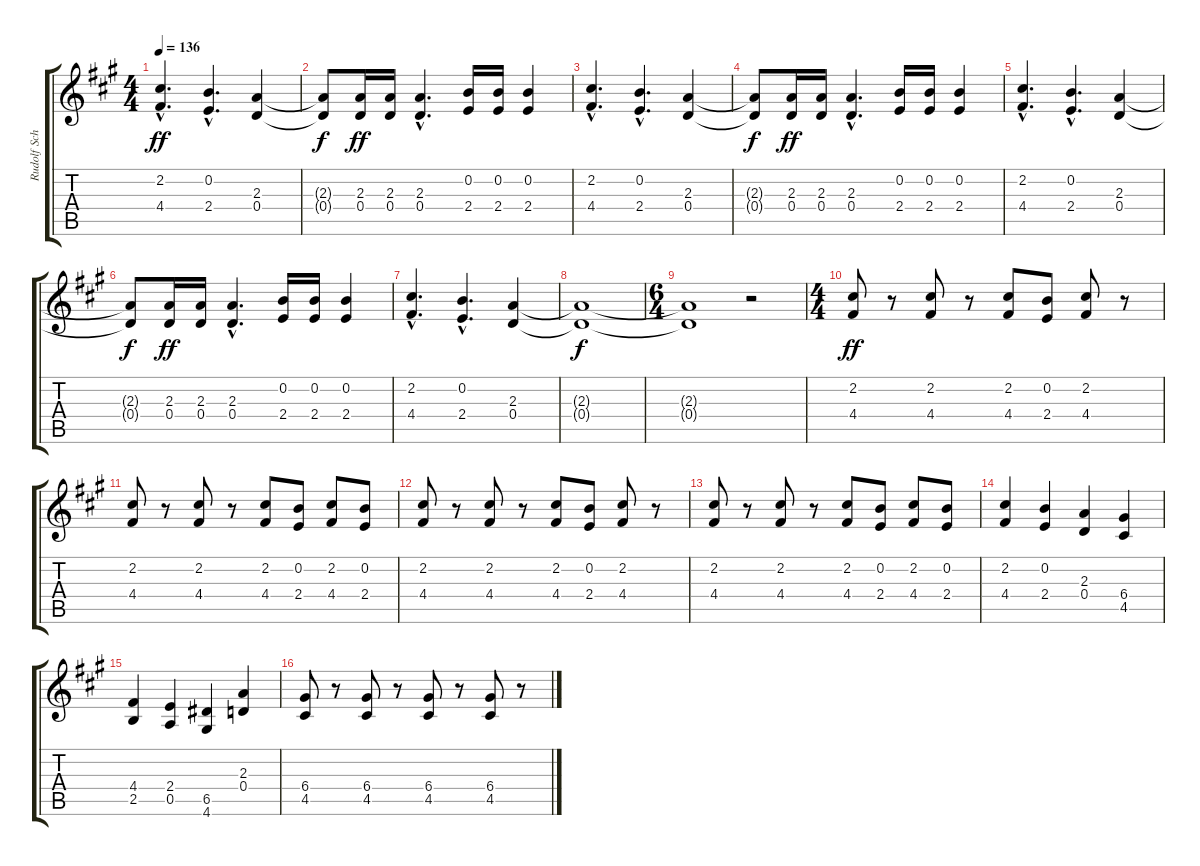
\track ("Rudolf Schenker" "Rudolf Sch") {instrument overdrivenguitar}
\staff {score tabs}
\tuning (E4 B3 G3 D3 A2 E2) {hide}
\ts (4 4)
\tempo 136
\clef g2
\ks a
(2.2{hac} 4.4{hac}).4{d dy ff instrument overdrivenguitar} (0.2{hac} 2.4{hac}).4{d} (2.3 0.4).4 |
(2.3{t} 0.4{t}).8{dy f} (2.3 0.4).16{dy ff} (2.3 0.4).16 (2.3{hac} 0.4{hac}).4{d} (0.2 2.4).16 (0.2 2.4).16 (0.2 2.4).4 |
(2.2{hac} 4.4{hac}).4{d} (0.2{hac} 2.4{hac}).4{d} (2.3 0.4).4 |
(2.3{t} 0.4{t}).8{dy f} (2.3 0.4).16{dy ff} (2.3 0.4).16 (2.3{hac} 0.4{hac}).4{d} (0.2 2.4).16 (0.2 2.4).16 (0.2 2.4).4 |
(2.2{hac} 4.4{hac}).4{d} (0.2{hac} 2.4{hac}).4{d} (2.3 0.4).4 |
(2.3{t} 0.4{t}).8{dy f} (2.3 0.4).16{dy ff} (2.3 0.4).16 (2.3{hac} 0.4{hac}).4{d} (0.2 2.4).16 (0.2 2.4).16 (0.2 2.4).4 |
(2.2{hac} 4.4{hac}).4{d} (0.2{hac} 2.4{hac}).4{d} (2.3 0.4).4 |
(2.3{t} 0.4{t}).1{dy f} |
\ts (6 4)
(2.3{t} 0.4{t}).1 r.2 |
\ts (4 4)
(2.2 4.4).8{dy ff} r.8 (2.2 4.4).8 r.8 (2.2 4.4).8 (0.2 2.4).8 (2.2 4.4).8 r.8 |
(2.2 4.4).8 r.8 (2.2 4.4).8 r.8 (2.2 4.4).8 (0.2 2.4).8 (2.2 4.4).8 (0.2 2.4).8 |
(2.2 4.4).8 r.8 (2.2 4.4).8 r.8 (2.2 4.4).8 (0.2 2.4).8 (2.2 4.4).8 r.8 |
(2.2 4.4).8 r.8 (2.2 4.4).8 r.8 (2.2 4.4).8 (0.2 2.4).8 (2.2 4.4).8 (0.2 2.4).8 |
(2.2 4.4).4 (0.2 2.4).4 (2.3 0.4).4 (6.4 4.5).4 |
(4.4 2.5).4 (2.4 0.5).4 (6.5 4.6).4 (2.3 0.4).4 |
(6.4 4.5).8 r.8 (6.4 4.5).8 r.8 (6.4 4.5).8 r.8 (6.4 4.5).8 r.8
